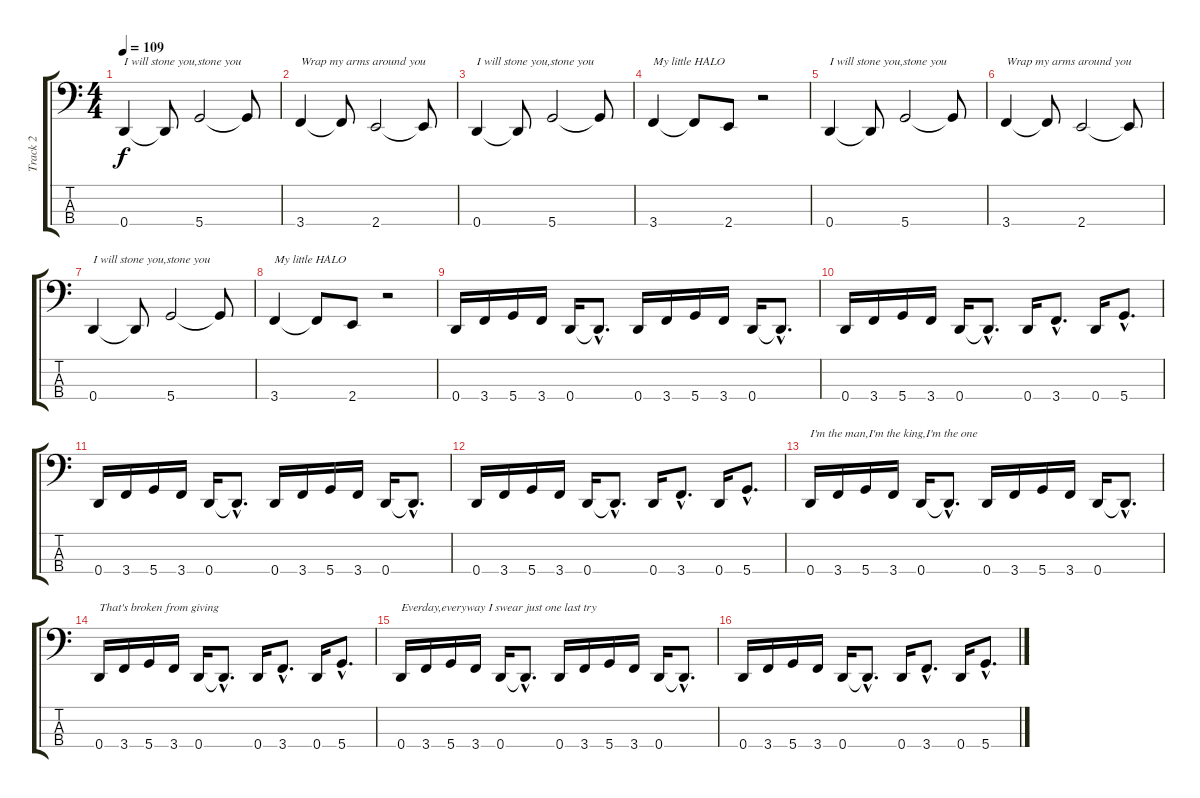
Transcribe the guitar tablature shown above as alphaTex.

\track ("Track 2" "Track 2") {instrument electricbasspick}
\staff {score tabs}
\tuning (G2 D2 A1 D1) {hide}
\ts (4 4)
\tempo 109
\clef f4
\ks c
0.4.4{txt "I will stone you,stone you" dy f} 0.4{t}.8 5.4.2 5.4{t}.8 |
3.4.4{txt "Wrap my arms around you "} 3.4{t}.8 2.4.2 2.4{t}.8 |
0.4.4{txt "I will stone you,stone you "} 0.4{t}.8 5.4.2 5.4{t}.8 |
3.4.4{txt "My little HALO"} 3.4{t}.8 2.4.8 r.2 |
0.4.4{txt "I will stone you,stone you"} 0.4{t}.8 5.4.2 5.4{t}.8 |
3.4.4{txt "Wrap my arms around you"} 3.4{t}.8 2.4.2 2.4{t}.8 |
0.4.4{txt "I will stone you,stone you"} 0.4{t}.8 5.4.2 5.4{t}.8 |
3.4.4{txt "My little HALO"} 3.4{t}.8 2.4.8 r.2 |
0.4.16 3.4.16 5.4.16 3.4.16 0.4.16 0.4{hac t}.8{d} 0.4.16 3.4.16 5.4.16 3.4.16 0.4.16 0.4{hac t}.8{d} |
0.4.16 3.4.16 5.4.16 3.4.16 0.4.16 0.4{hac t}.8{d} 0.4.16 3.4{hac}.8{d} 0.4.16 5.4{hac}.8{d} |
0.4.16 3.4.16 5.4.16 3.4.16 0.4.16 0.4{hac t}.8{d} 0.4.16 3.4.16 5.4.16 3.4.16 0.4.16 0.4{hac t}.8{d} |
0.4.16 3.4.16 5.4.16 3.4.16 0.4.16 0.4{hac t}.8{d} 0.4.16 3.4{hac}.8{d} 0.4.16 5.4{hac}.8{d} |
0.4.16{txt "I'm the man,I'm the king,I'm the one"} 3.4.16 5.4.16 3.4.16 0.4.16 0.4{hac t}.8{d} 0.4.16 3.4.16 5.4.16 3.4.16 0.4.16 0.4{hac t}.8{d} |
0.4.16{txt "That's broken from giving"} 3.4.16 5.4.16 3.4.16 0.4.16 0.4{hac t}.8{d} 0.4.16 3.4{hac}.8{d} 0.4.16 5.4{hac}.8{d} |
0.4.16{txt "Everday,everyway I swear just one last try"} 3.4.16 5.4.16 3.4.16 0.4.16 0.4{hac t}.8{d} 0.4.16 3.4.16 5.4.16 3.4.16 0.4.16 0.4{hac t}.8{d} |
0.4.16 3.4.16 5.4.16 3.4.16 0.4.16 0.4{hac t}.8{d} 0.4.16 3.4{hac}.8{d} 0.4.16 5.4{hac}.8{d}
